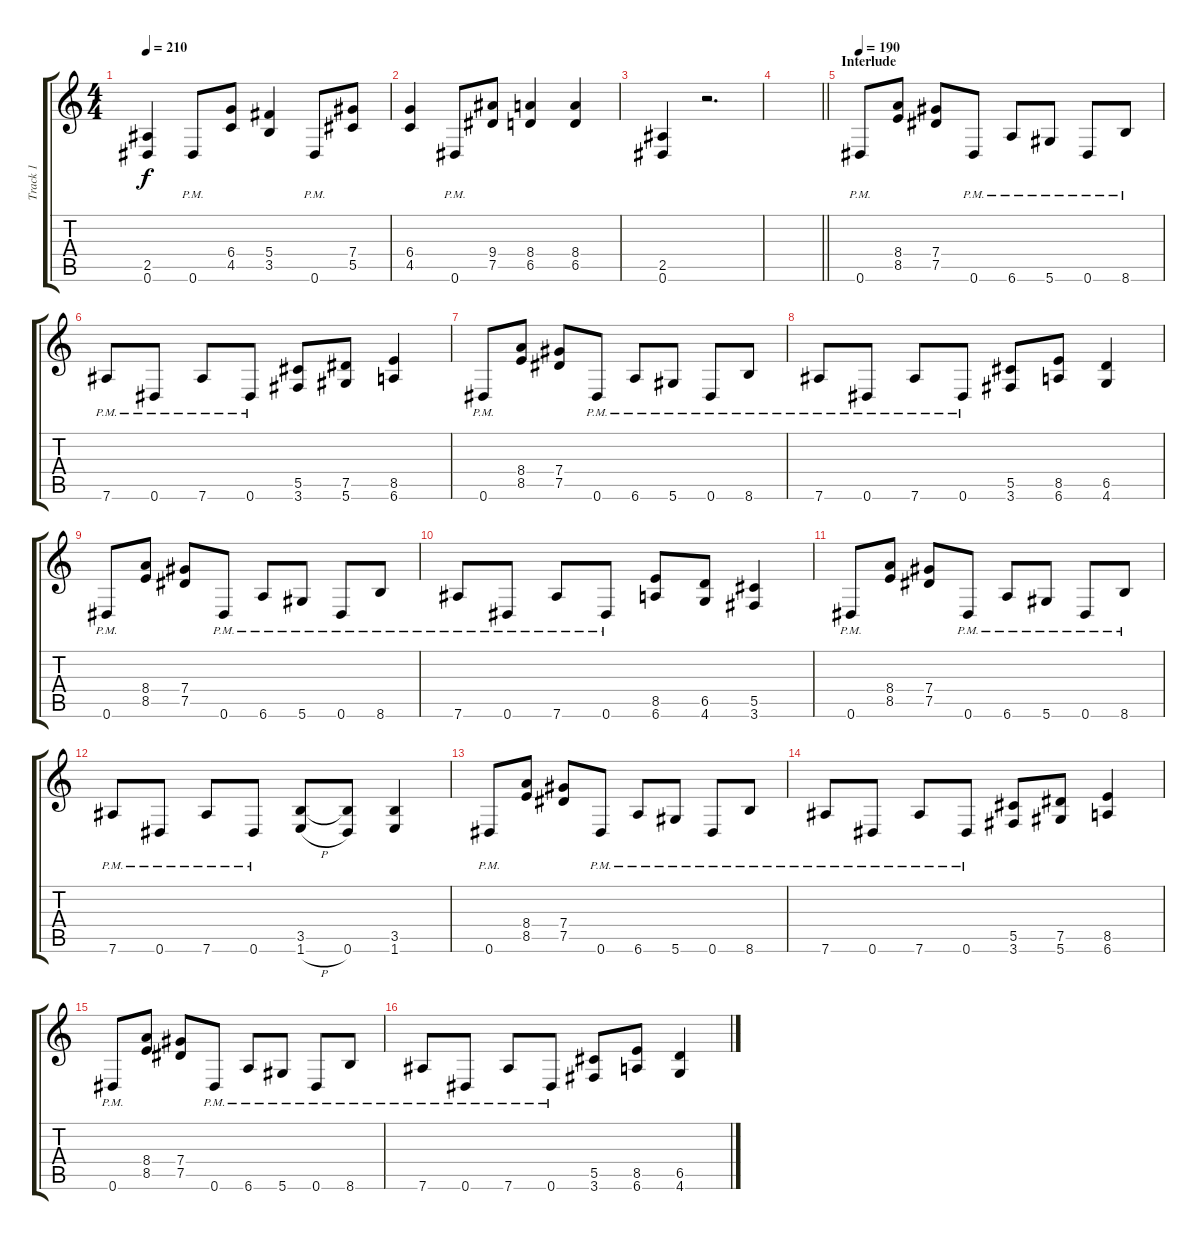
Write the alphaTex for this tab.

\track ("Track 1" "Track 1") {instrument distortionguitar}
\staff {score tabs}
\tuning (Eb4 Bb3 Gb3 Db3 Ab2 Eb2) {hide}
\ts (4 4)
\tempo 210
\clef g2
\ks c
(2.5 0.6).4{dy f} 0.6{pm}.8 (6.4 4.5).8 (5.4 3.5).4 0.6{pm}.8 (7.4 5.5).8 |
(6.4 4.5).4 0.6{pm}.8 (9.4 7.5).8 (8.4 6.5).4 (8.4 6.5).4 |
(2.5 0.6).4 r.2{d} |
\barLineRight lightlight
|
\section ("" "Interlude")
\tempo 190
0.6{pm}.8 (8.4 8.5).8 (7.4 7.5).8 0.6{pm}.8 6.6{pm}.8 5.6{pm}.8 0.6{pm}.8 8.6{pm}.8 |
7.6{pm}.8 0.6{pm}.8 7.6{pm}.8 0.6{pm}.8 (5.5 3.6).8 (7.5 5.6).8 (8.5 6.6).4 |
0.6{pm}.8 (8.4 8.5).8 (7.4 7.5).8 0.6{pm}.8 6.6{pm}.8 5.6{pm}.8 0.6{pm}.8 8.6{pm}.8 |
7.6{pm}.8 0.6{pm}.8 7.6{pm}.8 0.6{pm}.8 (5.5 3.6).8 (8.5 6.6).8 (6.5 4.6).4 |
0.6{pm}.8 (8.4 8.5).8 (7.4 7.5).8 0.6{pm}.8 6.6{pm}.8 5.6{pm}.8 0.6{pm}.8 8.6{pm}.8 |
7.6{pm}.8 0.6{pm}.8 7.6{pm}.8 0.6{pm}.8 (8.5 6.6).8 (6.5 4.6).8 (5.5 3.6).4 |
0.6{pm}.8 (8.4 8.5).8 (7.4 7.5).8 0.6{pm}.8 6.6{pm}.8 5.6{pm}.8 0.6{pm}.8 8.6{pm}.8 |
7.6{pm}.8 0.6{pm}.8 7.6{pm}.8 0.6{pm}.8 (3.5 1.6{h}).8 (3.5{t} 0.6).8 (3.5 1.6).4 |
0.6{pm}.8 (8.4 8.5).8 (7.4 7.5).8 0.6{pm}.8 6.6{pm}.8 5.6{pm}.8 0.6{pm}.8 8.6{pm}.8 |
7.6{pm}.8 0.6{pm}.8 7.6{pm}.8 0.6{pm}.8 (5.5 3.6).8 (7.5 5.6).8 (8.5 6.6).4 |
0.6{pm}.8 (8.4 8.5).8 (7.4 7.5).8 0.6{pm}.8 6.6{pm}.8 5.6{pm}.8 0.6{pm}.8 8.6{pm}.8 |
7.6{pm}.8 0.6{pm}.8 7.6{pm}.8 0.6{pm}.8 (5.5 3.6).8 (8.5 6.6).8 (6.5 4.6).4
